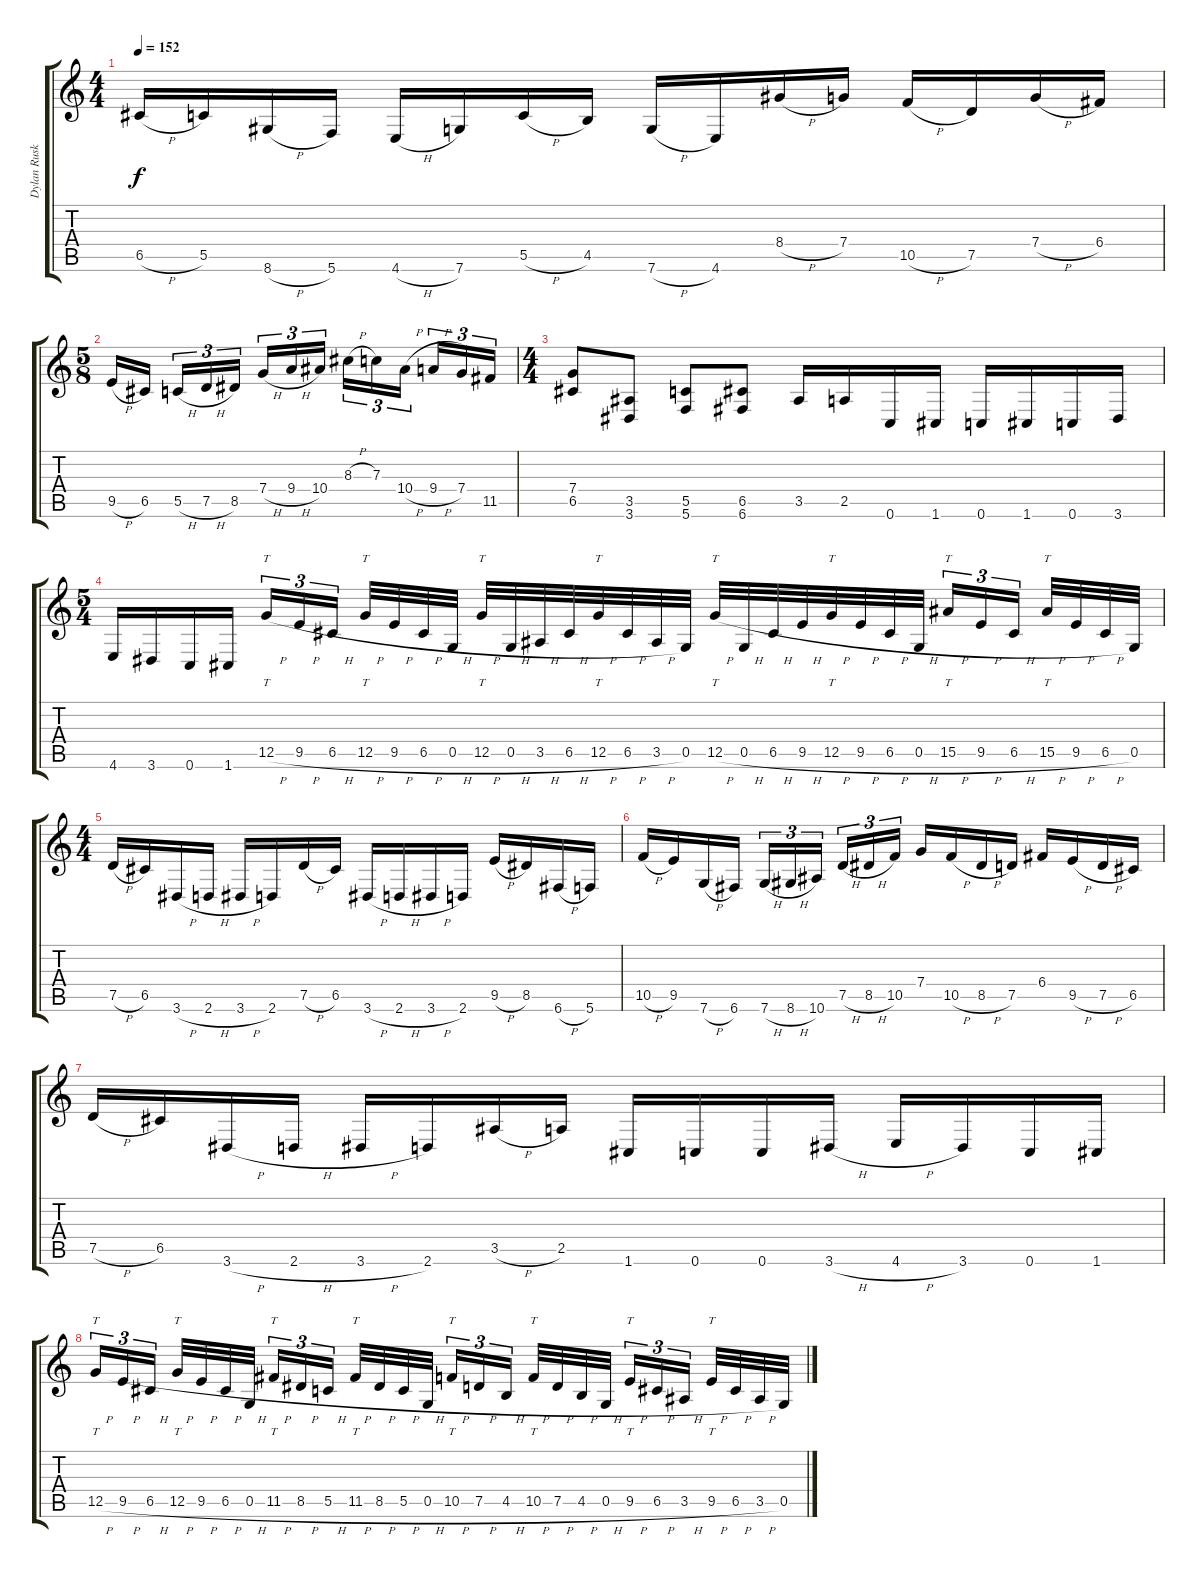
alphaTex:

\track ("Dylan Ruskin" "Dylan Rusk") {instrument distortionguitar}
\staff {score tabs}
\tuning (D4 A3 F3 C3 G2 C2) {hide}
\ts (4 4)
\tempo 152
\clef g2
\ks c
6.5{h}.16{dy f} 5.5.16 8.6{h}.16 5.6.16 4.6{h}.16 7.6.16 5.5{h}.16 4.5.16 7.6{h}.16 4.6.16 8.4{h}.16 7.4.16 10.5{h}.16 7.5.16 7.4{h}.16 6.4.16 |
\ts (5 8)
9.5{h}.16 6.5.16 5.5{h}.16{tu (3 2)} 7.5{h}.16{tu (3 2)} 8.5.16{tu (3 2)} 7.4{h}.16{tu (3 2)} 9.4{h}.16{tu (3 2)} 10.4.16{tu (3 2)} 8.3{h}.16{tu (3 2)} 7.3.16{tu (3 2)} 10.4{h}.16{tu (3 2)} 9.4{h}.16{tu (3 2)} 7.4.16{tu (3 2)} 11.5.16{tu (3 2)} |
\ts (4 4)
(7.4 6.5).8 (3.5 3.6).8 (5.5 5.6).8 (6.5 6.6).8 3.5.16 2.5.16 0.6.16 1.6.16 0.6.16 1.6.16 0.6.16 3.6.16 |
\ts (5 4)
4.6.16 3.6.16 0.6.16 1.6.16 12.5{h}.16{tt tu (3 2)} 9.5{h}.16{tu (3 2)} 6.5{h}.16{tu (3 2) beam splitsecondary} 12.5{h}.32{tt} 9.5{h}.32 6.5{h}.32 0.5{h}.32 12.5{h}.32{tt} 0.5{h}.32 3.5{h}.32 6.5{h}.32 12.5{h}.32{tt} 6.5{h}.32 3.5{h}.32 0.5.32 12.5{h}.32{tt} 0.5{h}.32 6.5{h}.32 9.5{h}.32 12.5{h}.32{tt} 9.5{h}.32 6.5{h}.32 0.5{h}.32 15.5{h}.16{tt tu (3 2)} 9.5{h}.16{tu (3 2)} 6.5{h}.16{tu (3 2) beam splitsecondary} 15.5{h}.32{tt} 9.5{h}.32 6.5{h}.32 0.5.32 |
\ts (4 4)
7.5{h}.16 6.5.16 3.6{h}.16 2.6{h}.16 3.6{h}.16 2.6.16 7.5{h}.16 6.5.16 3.6{h}.16 2.6{h}.16 3.6{h}.16 2.6.16 9.5{h}.16 8.5.16 6.6{h}.16 5.6.16 |
10.5{h}.16 9.5.16 7.6{h}.16 6.6.16 7.6{h}.16{tu (3 2)} 8.6{h}.16{tu (3 2)} 10.6.16{tu (3 2) beam splitsecondary} 7.5{h}.16{tu (3 2)} 8.5{h}.16{tu (3 2)} 10.5.16{tu (3 2)} 7.4.16 10.5{h}.16 8.5{h}.16 7.5.16 6.4.16 9.5{h}.16 7.5{h}.16 6.5.16 |
7.5{h}.16 6.5.16 3.6{h}.16 2.6{h}.16 3.6{h}.16 2.6.16 3.5{h}.16 2.5.16 1.6.16 0.6.16 0.6.16 3.6{h}.16 4.6{h}.16 3.6.16 0.6.16 1.6.16 |
12.5{h}.16{tt tu (3 2)} 9.5{h}.16{tu (3 2)} 6.5{h}.16{tu (3 2) beam splitsecondary} 12.5{h}.32{tt} 9.5{h}.32 6.5{h}.32 0.5{h}.32 11.5{h}.16{tt tu (3 2)} 8.5{h}.16{tu (3 2)} 5.5{h}.16{tu (3 2) beam splitsecondary} 11.5{h}.32{tt} 8.5{h}.32 5.5{h}.32 0.5{h}.32 10.5{h}.16{tt tu (3 2)} 7.5{h}.16{tu (3 2)} 4.5{h}.16{tu (3 2) beam splitsecondary} 10.5{h}.32{tt} 7.5{h}.32 4.5{h}.32 0.5{h}.32 9.5{h}.16{tt tu (3 2)} 6.5{h}.16{tu (3 2)} 3.5{h}.16{tu (3 2) beam splitsecondary} 9.5{h}.32{tt} 6.5{h}.32 3.5{h}.32 0.5.32
